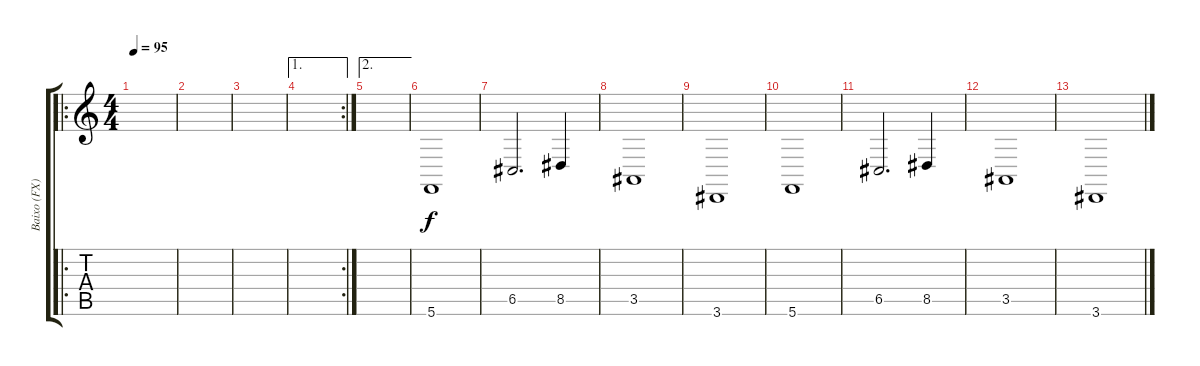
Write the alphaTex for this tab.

\track ("Baixo (FX)" "Baixo (FX)") {instrument lead2sawtooth}
\staff {score tabs}
\tuning (D4 A3 F3 C3 G2 C2) {hide}
\ro
\ts (4 4)
\tempo 95
\clef g2
\ks c
|
|
|
\ae 1
\rc 2
|
\ae 2
|
5.6.1 |
6.5.2{d} 8.5.4 |
3.5.1 |
3.6.1 |
5.6.1 |
6.5.2{d} 8.5.4 |
3.5.1 |
3.6.1
